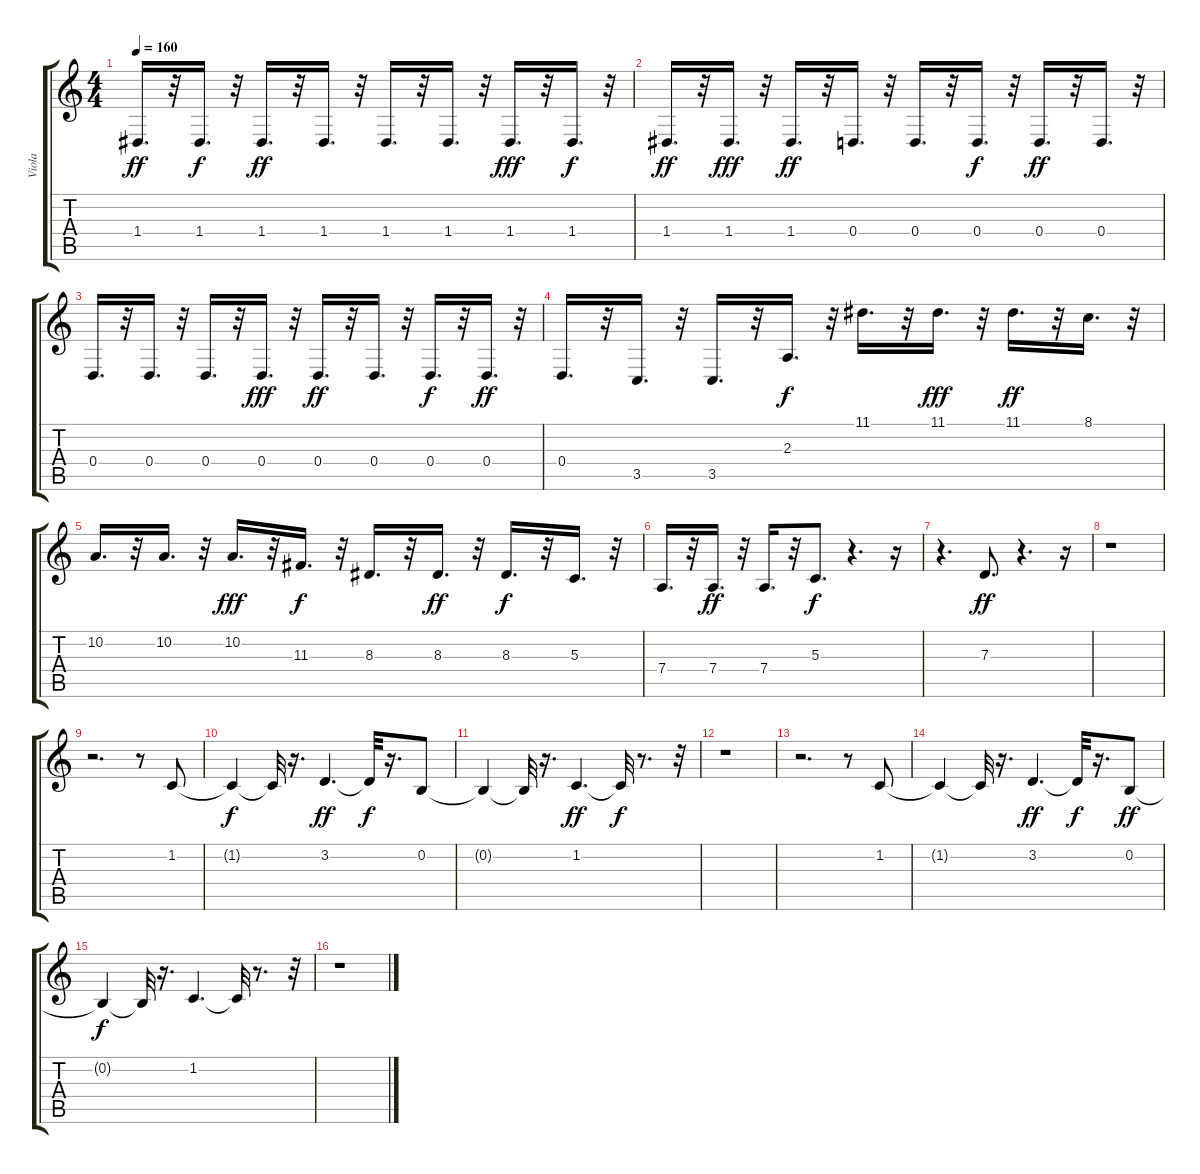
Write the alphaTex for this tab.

\track ("Viola" "Viola") {instrument viola}
\staff {score tabs}
\tuning (E4 B3 G3 D3 A2 E2) {hide}
\ts (4 4)
\tempo 160
\clef g2
\ks c
1.4.16{d dy ff} r.32 1.4.16{d dy f} r.32 1.4.16{d dy ff} r.32 1.4.16{d} r.32 1.4.16{d} r.32 1.4.16{d} r.32 1.4.16{d dy fff} r.32 1.4.16{d dy f} r.32 |
1.4.16{d dy ff} r.32 1.4.16{d dy fff} r.32 1.4.16{d dy ff} r.32 0.4.16{d} r.32 0.4.16{d} r.32 0.4.16{d dy f} r.32 0.4.16{d dy ff} r.32 0.4.16{d} r.32 |
0.4.16{d} r.32 0.4.16{d} r.32 0.4.16{d} r.32 0.4.16{d dy fff} r.32 0.4.16{d dy ff} r.32 0.4.16{d} r.32 0.4.16{d dy f} r.32 0.4.16{d dy ff} r.32 |
0.4.16{d} r.32 3.5.16{d} r.32 3.5.16{d} r.32 2.3.16{d dy f} r.32 11.1.16{d} r.32 11.1.16{d dy fff} r.32 11.1.16{d dy ff} r.32 8.1.16{d} r.32 |
10.2.16{d} r.32 10.2.16{d} r.32 10.2.16{d dy fff} r.32 11.3.16{d dy f} r.32 8.3.16{d} r.32 8.3.16{d dy ff} r.32 8.3.16{d dy f} r.32 5.3.16{d} r.32 |
7.4.16{d} r.32 7.4.16{d dy ff} r.32 7.4.16{d} r.32 5.3.8{d dy f} r.4{d} r.16 |
r.4{d} 7.3.8{d dy ff} r.4{d} r.16 |
r.1 |
r.2{d} r.8 1.2.8 |
1.2{t}.4{dy f} 1.2{t}.32 r.16{d} 3.2.4{d dy ff} 3.2{t}.32{dy f} r.16{d} 0.2.8 |
0.2{t}.4 0.2{t}.32 r.16{d} 1.2.4{d dy ff} 1.2{t}.32{dy f} r.8{d} r.32 |
r.1 |
r.2{d} r.8 1.2.8 |
1.2{t}.4 1.2{t}.32 r.16{d} 3.2.4{d dy ff} 3.2{t}.32{dy f} r.16{d} 0.2.8{dy ff} |
0.2{t}.4{dy f} 0.2{t}.32 r.16{d} 1.2.4{d} 1.2{t}.32 r.8{d} r.32 |
r.1
